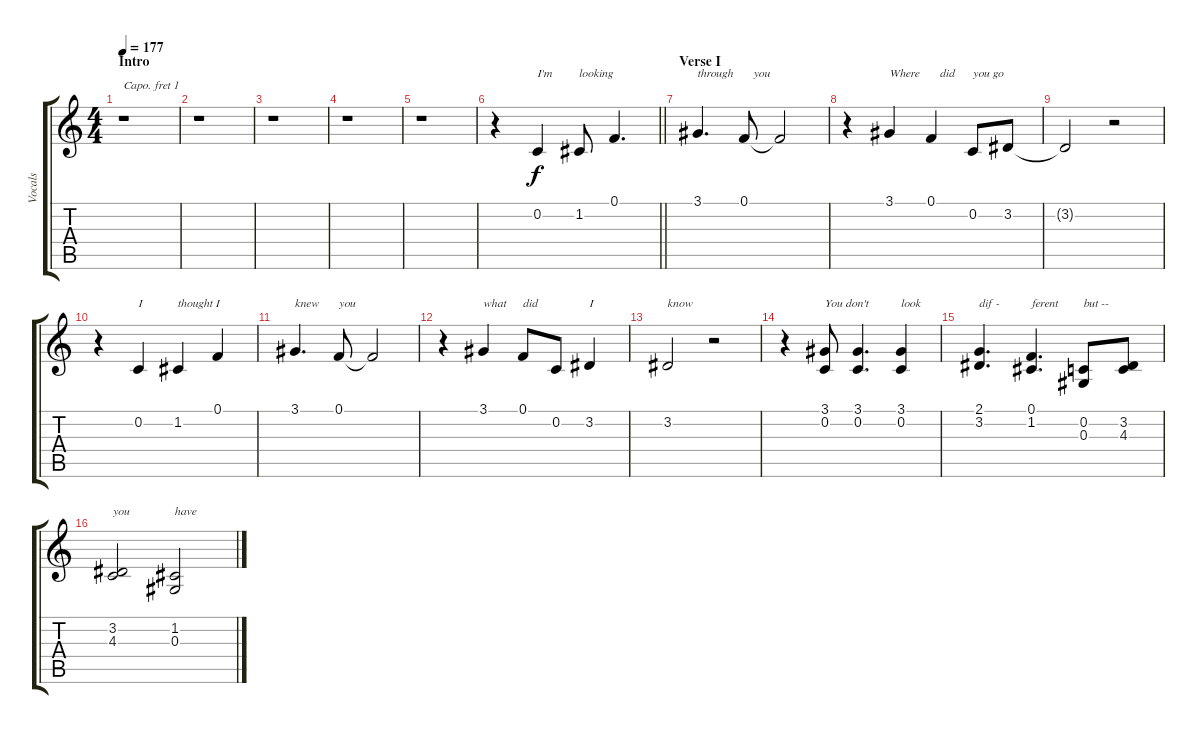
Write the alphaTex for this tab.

\track ("Vocals" "Vocals") {instrument clarinet}
\staff {score tabs}
\capo 1
\tuning (E4 B3 G3 D3 A2 E2) {hide}
\ts (4 4)
\section ("" "Intro")
\tempo 177
\clef g2
\ks c
r.1{dy f instrument clarinet} |
r.1 |
r.1 |
r.1 |
r.1 |
\barLineRight lightlight
r.4 0.2.4{txt "I'm"} 1.2.8{txt "looking"} 0.1.4{d} |
\section ("" "Verse I")
3.1.4{d txt "through"} 0.1.8{txt "   you"} 0.1{t}.2 |
r.4 3.1.4{txt "Where"} 0.1.4{txt "   did"} 0.2.8{txt "you go"} 3.2.8 |
3.2{t}.2 r.2 |
r.4 0.2.4{txt "I"} 1.2.4{txt "thought I"} 0.1.4 |
3.1.4{d txt "knew"} 0.1.8{txt "you"} 0.1{t}.2 |
r.4 3.1.4{txt "what"} 0.1.8{txt "did"} 0.2.8 3.2.4{txt "I"} |
3.2.2{txt "know"} r.2 |
r.4 (3.1 0.2).8{txt "You don't"} (3.1 0.2).4{d} (3.1 0.2).4{txt "look"} |
(2.1 3.2).4{d txt "dif -"} (0.1 1.2).4{d txt "ferent"} (0.2 0.3).8{txt "but --"} (3.2 4.3).8 |
(3.2 4.3).2{txt "you"} (1.2 0.3).2{txt "have"}
